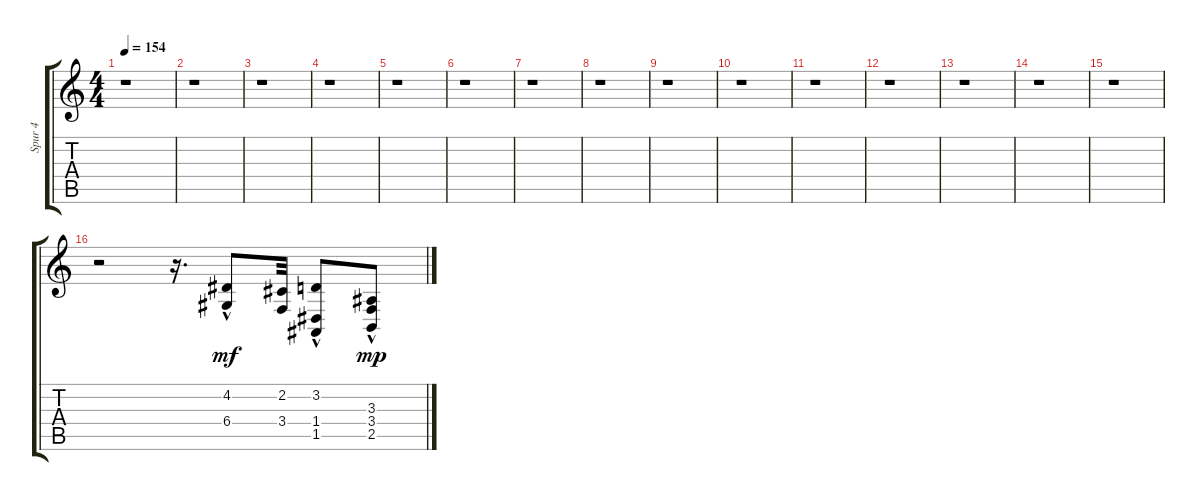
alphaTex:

\track ("Spur 4" "Spur 4") {instrument acousticgrandpiano}
\staff {score tabs}
\tuning (E4 B3 G3 D3 A2 E2) {hide}
\ts (4 4)
\tempo 154
\clef g2
\ks c
r.1{dy mf} |
r.1 |
r.1 |
r.1 |
r.1 |
r.1 |
r.1 |
r.1 |
r.1 |
r.1 |
r.1 |
r.1 |
r.1 |
r.1 |
r.1 |
r.2 r.16{d} (4.2 6.4{hac}).8{volume 12 balance 8 instrument distortionguitar} (2.2 3.4).32 (3.2 1.4 1.5{hac}).8 (3.3{hac} 3.4 2.5).8{dy mp}
